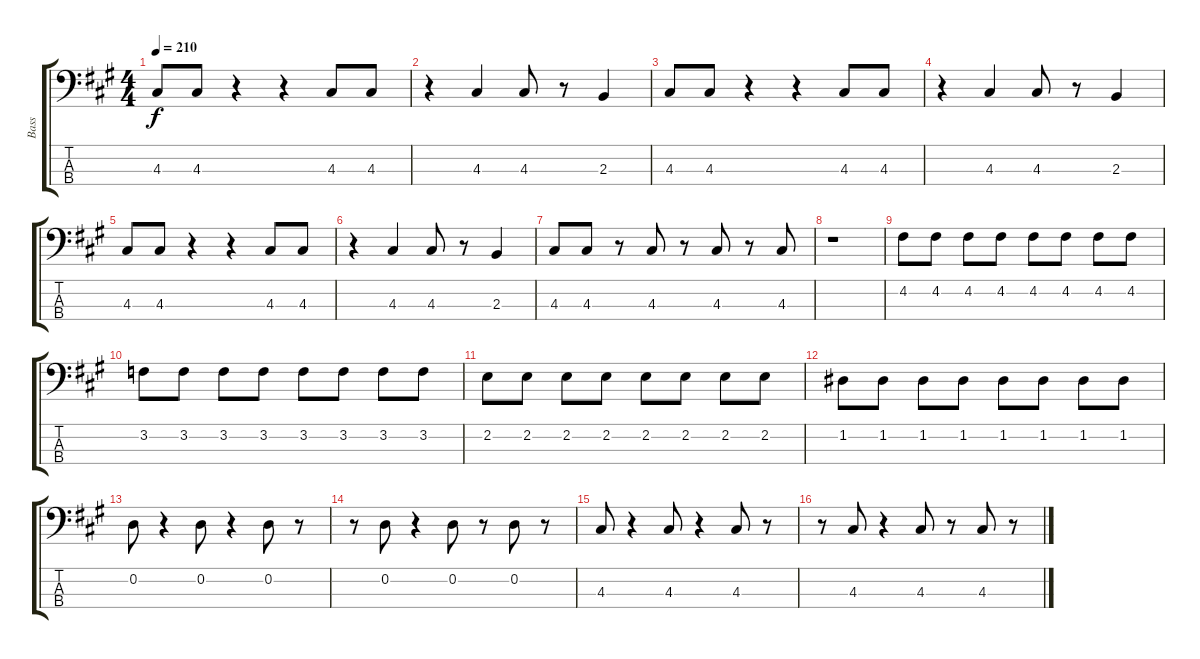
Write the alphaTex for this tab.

\track ("Bass" "Bass") {instrument electricbassfinger}
\staff {score tabs}
\tuning (G2 D2 A1 E1) {hide}
\ts (4 4)
\tempo 210
\clef f4
\ks a
4.3.8{dy f} 4.3.8 r.4 r.4 4.3.8 4.3.8 |
r.4 4.3.4 4.3.8 r.8 2.3.4 |
4.3.8 4.3.8 r.4 r.4 4.3.8 4.3.8 |
r.4 4.3.4 4.3.8 r.8 2.3.4 |
4.3.8 4.3.8 r.4 r.4 4.3.8 4.3.8 |
r.4 4.3.4 4.3.8 r.8 2.3.4 |
4.3.8 4.3.8 r.8 4.3.8 r.8 4.3.8 r.8 4.3.8 |
r.1 |
4.2.8 4.2.8 4.2.8 4.2.8 4.2.8 4.2.8 4.2.8 4.2.8 |
3.2.8 3.2.8 3.2.8 3.2.8 3.2.8 3.2.8 3.2.8 3.2.8 |
2.2.8 2.2.8 2.2.8 2.2.8 2.2.8 2.2.8 2.2.8 2.2.8 |
1.2.8 1.2.8 1.2.8 1.2.8 1.2.8 1.2.8 1.2.8 1.2.8 |
0.2.8 r.4 0.2.8 r.4 0.2.8 r.8 |
r.8 0.2.8 r.4 0.2.8 r.8 0.2.8 r.8 |
4.3.8 r.4 4.3.8 r.4 4.3.8 r.8 |
r.8 4.3.8 r.4 4.3.8 r.8 4.3.8 r.8
